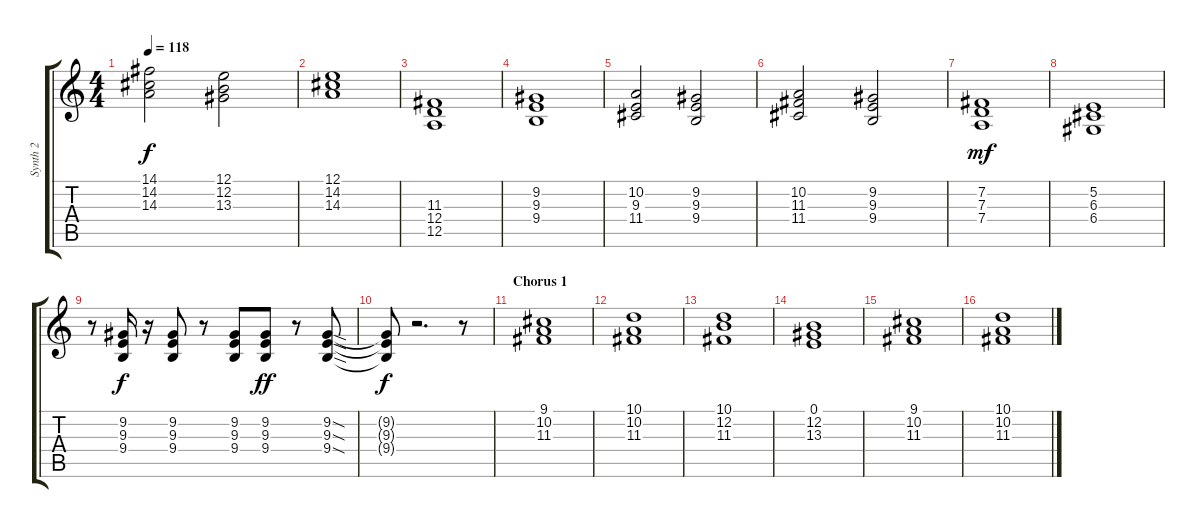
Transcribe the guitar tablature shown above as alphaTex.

\track ("Synth 2" "Synth 2") {instrument pad2warm}
\staff {score tabs}
\tuning (E4 B3 G3 D3 A2 E2) {hide}
\ts (4 4)
\tempo 118
\clef g2
\ks c
(14.1{t} 14.2{t} 14.3{t}).2{dy f} (12.1 12.2 13.3).2 |
(12.1 14.2 14.3).1 |
(11.3 12.4 12.5).1 |
(9.2 9.3 9.4).1 |
(10.2 9.3 11.4).2 (9.2 9.3 9.4).2 |
(10.2 11.3 11.4).2 (9.2 9.3 9.4).2 |
(7.2 7.3 7.4).1{dy mf} |
(5.2 6.3 6.4).1 |
r.8 (9.2 9.3 9.4).16{dy f} r.16 (9.2 9.3 9.4).8 r.8 (9.2 9.3 9.4).8 (9.2 9.3 9.4).8{dy ff} r.8 (9.2{sod} 9.3{sod} 9.4{sod}).8 |
(9.2{t} 9.3{t} 9.4{t}).8{dy f} r.2{d} r.8 |
\section ("" "Chorus 1")
(9.1 10.2 11.3).1 |
(10.1 10.2 11.3).1 |
(10.1 12.2 11.3).1 |
(0.1 12.2 13.3).1 |
(9.1 10.2 11.3).1 |
(10.1 10.2 11.3).1
